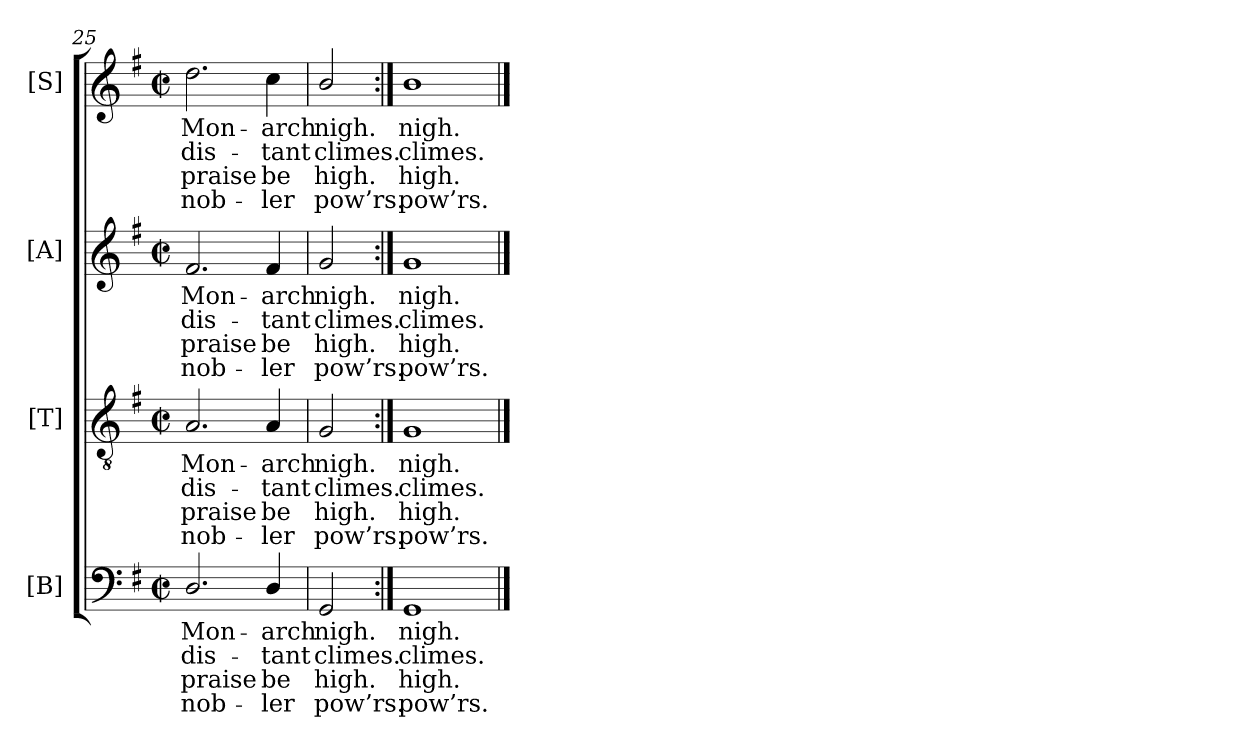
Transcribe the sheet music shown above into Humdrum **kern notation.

**kern	**text	**text	**text	**text	**kern	**text	**text	**text	**text	**kern	**text	**text	**text	**text	**kern	**text	**text	**text	**text
*part4	*part4	*part4	*part4	*part4	*part3	*part3	*part3	*part3	*part3	*part2	*part2	*part2	*part2	*part2	*part1	*part1	*part1	*part1	*part1
*staff4	*staff4	*staff4	*staff4	*staff4	*staff3	*staff3	*staff3	*staff3	*staff3	*staff2	*staff2	*staff2	*staff2	*staff2	*staff1	*staff1	*staff1	*staff1	*staff1
*I"[B]	*	*	*	*	*I"[T]	*	*	*	*	*I"[A]	*	*	*	*	*I"[S]	*	*	*	*
*clefF4	*	*	*	*	*clefGv2	*	*	*	*	*clefG2	*	*	*	*	*clefG2	*	*	*	*
*	*	*	*	*	*ITrd7c12	*	*	*	*	*	*	*	*	*	*	*	*	*	*
*k[f#]	*	*	*	*	*k[f#]	*	*	*	*	*k[f#]	*	*	*	*	*k[f#]	*	*	*	*
*G:	*	*	*	*	*G:	*	*	*	*	*G:	*	*	*	*	*G:	*	*	*	*
*M2/2	*	*	*	*	*M2/2	*	*	*	*	*M2/2	*	*	*	*	*M2/2	*	*	*	*
*met(c|)	*	*	*	*	*met(c|)	*	*	*	*	*met(c|)	*	*	*	*	*met(c|)	*	*	*	*
=25	=25	=25	=25	=25	=25	=25	=25	=25	=25	=25	=25	=25	=25	=25	=25	=25	=25	=25	=25
!	!LO:LY:b:color=#000000	!LO:LY:b:color=#000000	!LO:LY:b:color=#000000	!LO:LY:b:color=#000000	!	!	!	!	!	!	!	!	!	!	!	!	!	!	!
!	!	!	!	!	!	!LO:LY:b:color=#000000	!LO:LY:b:color=#000000	!LO:LY:b:color=#000000	!LO:LY:b:color=#000000	!	!	!	!	!	!	!	!	!	!
!	!	!	!	!	!	!	!	!	!	!	!LO:LY:b:color=#000000	!LO:LY:b:color=#000000	!LO:LY:b:color=#000000	!LO:LY:b:color=#000000	!	!	!	!	!
!	!	!	!	!	!	!	!	!	!	!	!	!	!	!	!	!LO:LY:b:color=#000000	!LO:LY:b:color=#000000	!LO:LY:b:color=#000000	!LO:LY:b:color=#000000
2.Di/	Mon-	dis-	praise	nob-	2.AAi/	Mon-	dis-	praise	nob-	2.f#i/	Mon-	dis-	praise	nob-	2.ddi\	Mon-	dis-	praise	nob-
!	!LO:LY:b:color=#000000	!LO:LY:b:color=#000000	!LO:LY:b:color=#000000	!LO:LY:b:color=#000000	!	!	!	!	!	!	!	!	!	!	!	!	!	!	!
!	!	!	!	!	!	!LO:LY:b:color=#000000	!LO:LY:b:color=#000000	!LO:LY:b:color=#000000	!LO:LY:b:color=#000000	!	!	!	!	!	!	!	!	!	!
!	!	!	!	!	!	!	!	!	!	!	!LO:LY:b:color=#000000	!LO:LY:b:color=#000000	!LO:LY:b:color=#000000	!LO:LY:b:color=#000000	!	!	!	!	!
!	!	!	!	!	!	!	!	!	!	!	!	!	!	!	!	!LO:LY:b:color=#000000	!LO:LY:b:color=#000000	!LO:LY:b:color=#000000	!LO:LY:b:color=#000000
4Di/	-arch	-tant	-be	ler	4AAi/	-arch	-tant	-be	ler	4f#i/	-arch	-tant	-be	ler	4cci\	-arch	-tant	-be	ler
=26	=26	=26	=26	=26	=26	=26	=26	=26	=26	=26	=26	=26	=26	=26	=26	=26	=26	=26	=26
!	!LO:LY:b:color=#000000	!LO:LY:b:color=#000000	!LO:LY:b:color=#000000	!LO:LY:b:color=#000000	!	!	!	!	!	!	!	!	!	!	!	!	!	!	!
!	!	!	!	!	!	!LO:LY:b:color=#000000	!LO:LY:b:color=#000000	!LO:LY:b:color=#000000	!LO:LY:b:color=#000000	!	!	!	!	!	!	!	!	!	!
!	!	!	!	!	!	!	!	!	!	!	!LO:LY:b:color=#000000	!LO:LY:b:color=#000000	!LO:LY:b:color=#000000	!LO:LY:b:color=#000000	!	!	!	!	!
!	!	!	!	!	!	!	!	!	!	!	!	!	!	!	!	!LO:LY:b:color=#000000	!LO:LY:b:color=#000000	!LO:LY:b:color=#000000	!LO:LY:b:color=#000000
2GGi/	nigh.	climes.	high.	pow’rs.	2GGi/	nigh.	climes.	high.	pow’rs.	2gi/	nigh.	climes.	high.	pow’rs.	2bi/	nigh.	climes.	high.	pow’rs.
=27:|!	=27:|!	=27:|!	=27:|!	=27:|!	=27:|!	=27:|!	=27:|!	=27:|!	=27:|!	=27:|!	=27:|!	=27:|!	=27:|!	=27:|!	=27:|!	=27:|!	=27:|!	=27:|!	=27:|!
!	!LO:LY:b:color=#000000	!LO:LY:b:color=#000000	!LO:LY:b:color=#000000	!LO:LY:b:color=#000000	!	!	!	!	!	!	!	!	!	!	!	!	!	!	!
!	!	!	!	!	!	!LO:LY:b:color=#000000	!LO:LY:b:color=#000000	!LO:LY:b:color=#000000	!LO:LY:b:color=#000000	!	!	!	!	!	!	!	!	!	!
!	!	!	!	!	!	!	!	!	!	!	!LO:LY:b:color=#000000	!LO:LY:b:color=#000000	!LO:LY:b:color=#000000	!LO:LY:b:color=#000000	!	!	!	!	!
!	!	!	!	!	!	!	!	!	!	!	!	!	!	!	!	!LO:LY:b:color=#000000	!LO:LY:b:color=#000000	!LO:LY:b:color=#000000	!LO:LY:b:color=#000000
1GGi	nigh.	climes.	high.	pow’rs.	1GGi	nigh.	climes.	high.	pow’rs.	1gi	nigh.	climes.	high.	pow’rs.	1bi	nigh.	climes.	high.	pow’rs.
==	==	==	==	==	==	==	==	==	==	==	==	==	==	==	==	==	==	==	==
*-	*-	*-	*-	*-	*-	*-	*-	*-	*-	*-	*-	*-	*-	*-	*-	*-	*-	*-	*-
